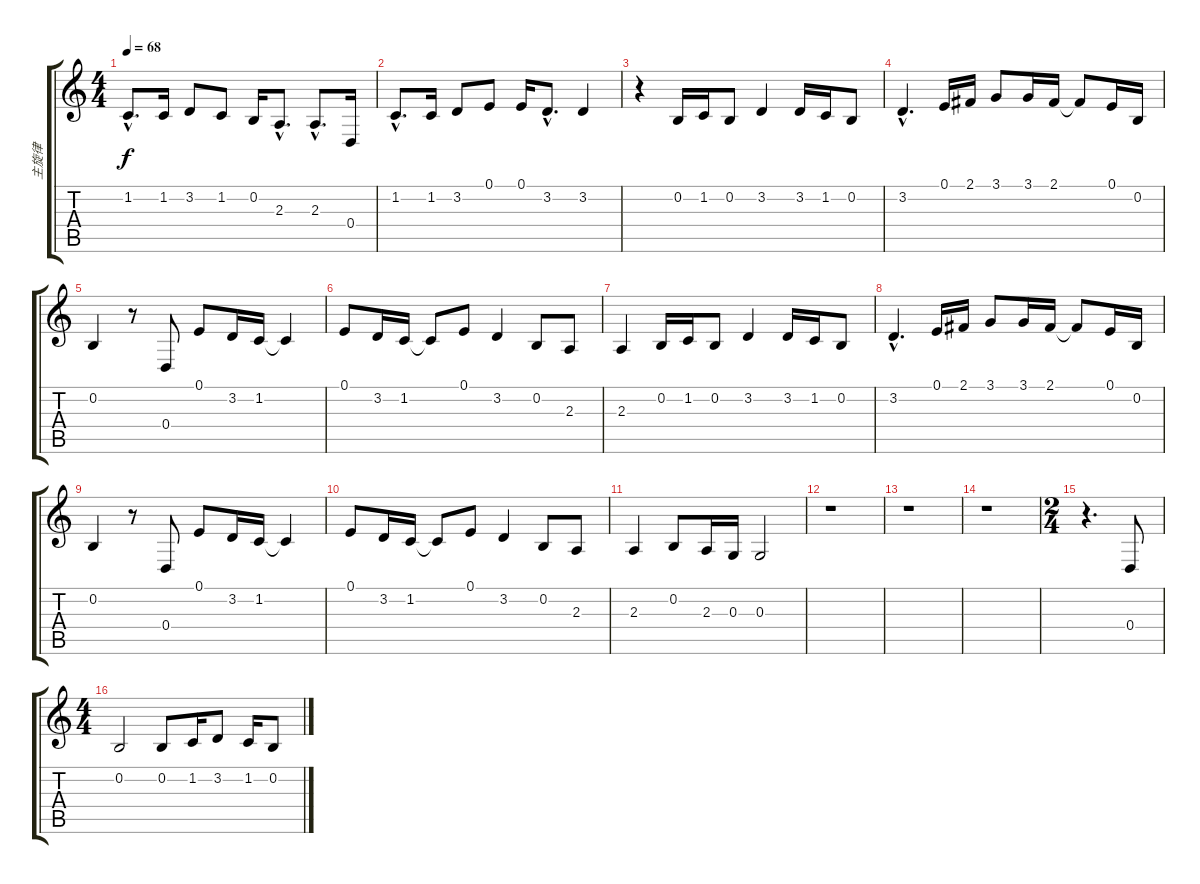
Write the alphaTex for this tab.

\track ("主旋律" "主旋律") {instrument choiraahs}
\staff {score tabs}
\tuning (E4 B3 G3 D3 A2 E2) {hide}
\ts (4 4)
\tempo 68
\clef g2
\ks c
1.2{hac}.8{d dy f} 1.2.16 3.2.8 1.2.8 0.2.16 2.3{hac}.8{d} 2.3{hac}.8{d} 0.4.16 |
1.2{hac}.8{d} 1.2.16 3.2.8 0.1.8 0.1.16 3.2{hac}.8{d} 3.2.4 |
r.4 0.2.16 1.2.16 0.2.8 3.2.4 3.2.16 1.2.16 0.2.8 |
3.2{hac}.4{d} 0.1.16 2.1.16 3.1.8 3.1.16 2.1.16 2.1{t}.8 0.1.16 0.2.16 |
0.2.4 r.8 0.4.8 0.1.8 3.2.16 1.2.16 1.2{t}.4 |
0.1.8 3.2.16 1.2.16 1.2{t}.8 0.1.8 3.2.4 0.2.8 2.3.8 |
2.3.4 0.2.16 1.2.16 0.2.8 3.2.4 3.2.16 1.2.16 0.2.8 |
3.2{hac}.4{d} 0.1.16 2.1.16 3.1.8 3.1.16 2.1.16 2.1{t}.8 0.1.16 0.2.16 |
0.2.4 r.8 0.4.8 0.1.8 3.2.16 1.2.16 1.2{t}.4 |
0.1.8 3.2.16 1.2.16 1.2{t}.8 0.1.8 3.2.4 0.2.8 2.3.8 |
2.3.4 0.2.8 2.3.16 0.3.16 0.3.2 |
r.1 |
r.1 |
r.1 |
\ts (2 4)
r.4{d} 0.4.8 |
\ts (4 4)
0.2.2 0.2.8 1.2.16 3.2.8 1.2.16 0.2.8
